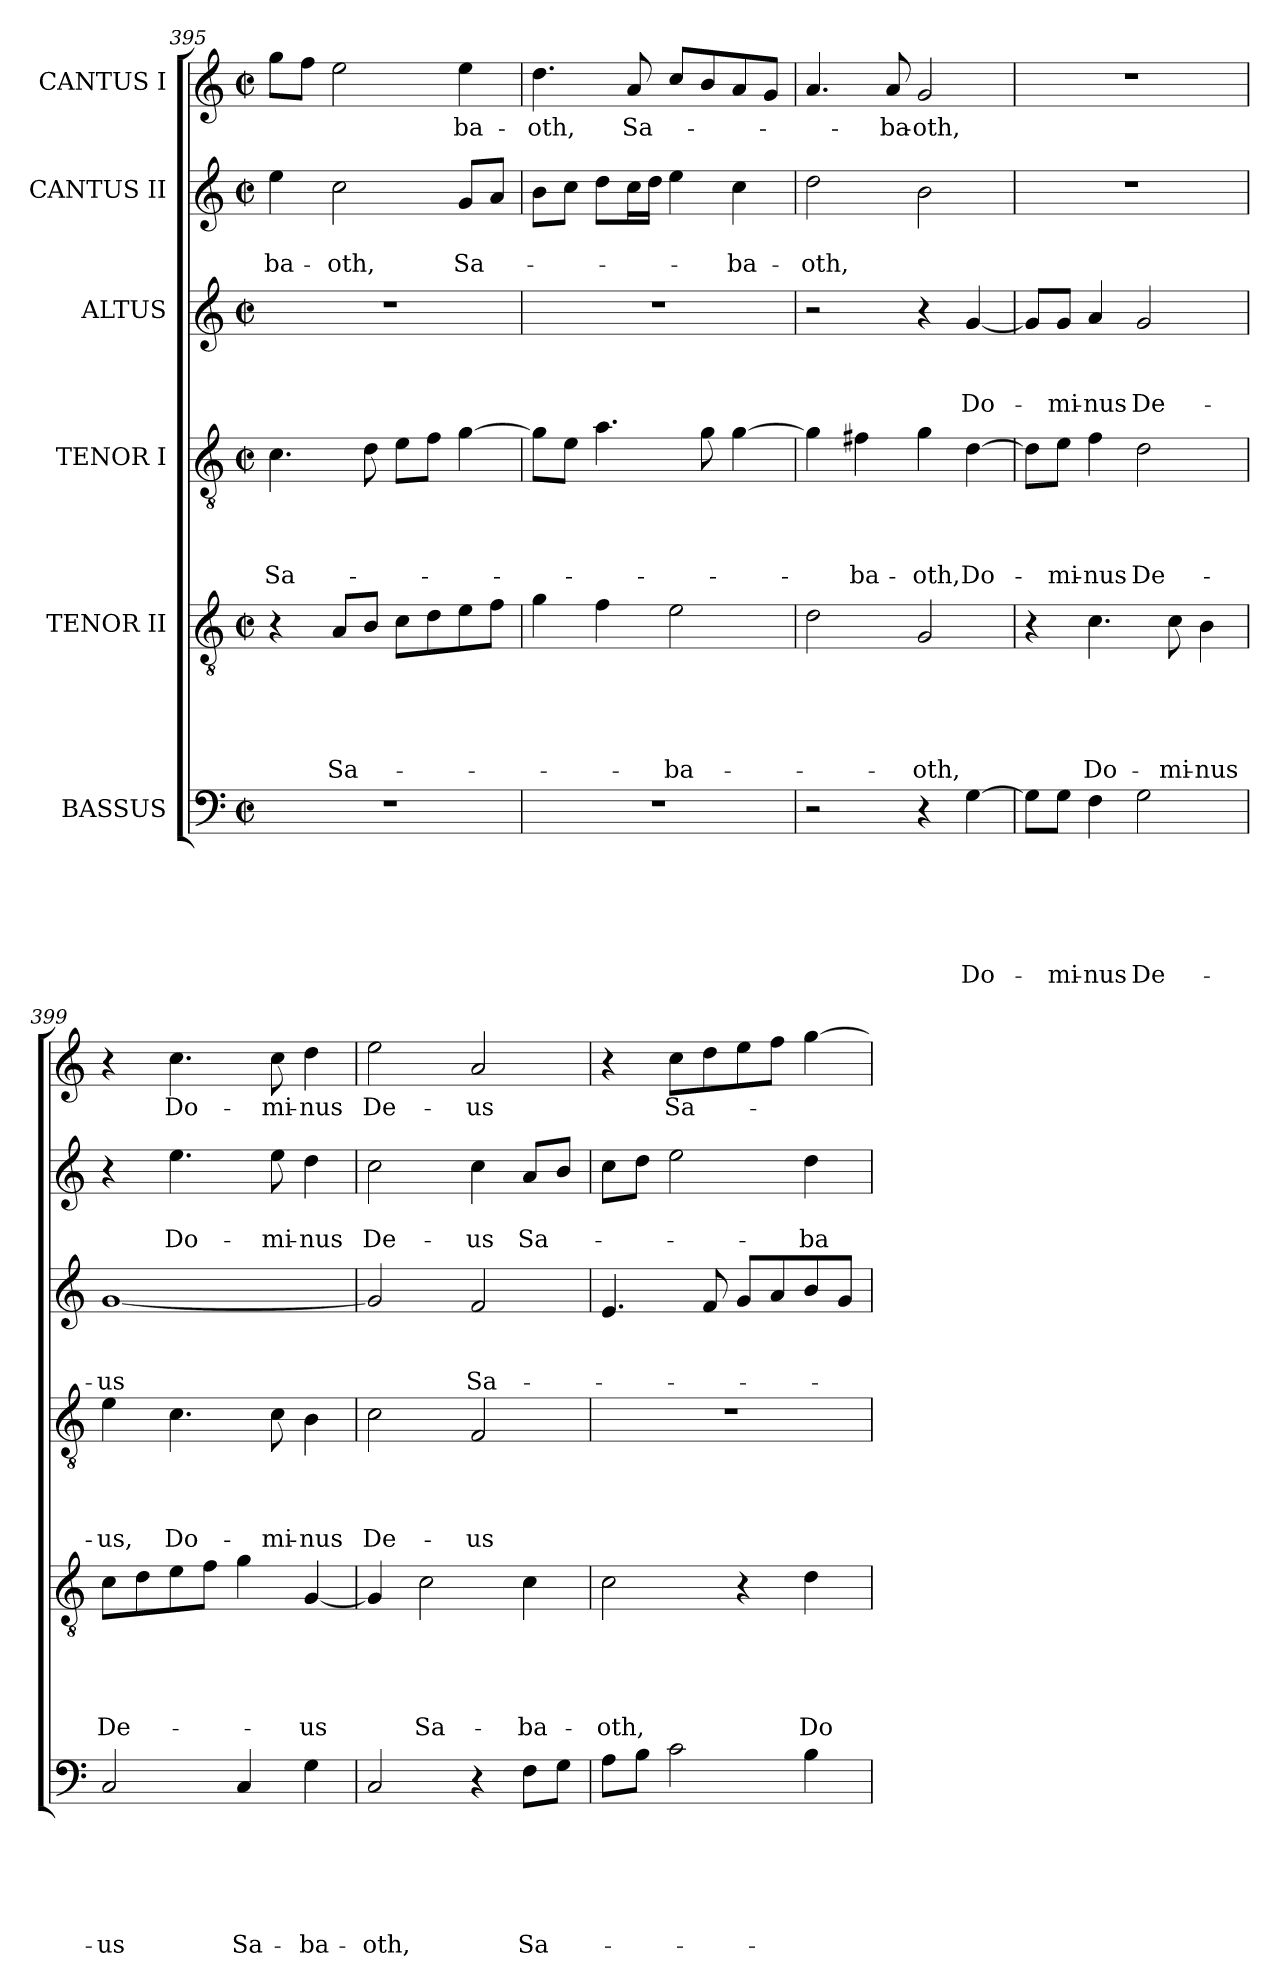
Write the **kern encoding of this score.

**kern	**text	**text	**text	**text	**text	**text	**kern	**text	**text	**text	**text	**text	**kern	**text	**text	**text	**text	**kern	**text	**text	**text	**kern	**text	**text	**kern	**text
*part6	*part6	*part6	*part6	*part6	*part6	*part6	*part5	*part5	*part5	*part5	*part5	*part5	*part4	*part4	*part4	*part4	*part4	*part3	*part3	*part3	*part3	*part2	*part2	*part2	*part1	*part1
*staff6	*staff6	*staff6	*staff6	*staff6	*staff6	*staff6	*staff5	*staff5	*staff5	*staff5	*staff5	*staff5	*staff4	*staff4	*staff4	*staff4	*staff4	*staff3	*staff3	*staff3	*staff3	*staff2	*staff2	*staff2	*staff1	*staff1
*I"BASSUS	*	*	*	*	*	*	*I"TENOR II	*	*	*	*	*	*I"TENOR I	*	*	*	*	*I"ALTUS	*	*	*	*I"CANTUS II	*	*	*I"CANTUS I	*
!!LO:LB:g=z
*clefF4	*	*	*	*	*	*	*clefGv2	*	*	*	*	*	*clefGv2	*	*	*	*	*clefG2	*	*	*	*clefG2	*	*	*clefG2	*
*k[]	*	*	*	*	*	*	*k[]	*	*	*	*	*	*k[]	*	*	*	*	*k[]	*	*	*	*k[]	*	*	*k[]	*
*C:	*	*	*	*	*	*	*C:	*	*	*	*	*	*C:	*	*	*	*	*C:	*	*	*	*C:	*	*	*C:	*
*M2/2	*	*	*	*	*	*	*M2/2	*	*	*	*	*	*M2/2	*	*	*	*	*M2/2	*	*	*	*M2/2	*	*	*M2/2	*
*met(c|)	*	*	*	*	*	*	*met(c|)	*	*	*	*	*	*met(c|)	*	*	*	*	*met(c|)	*	*	*	*met(c|)	*	*	*met(c|)	*
=395	=395	=395	=395	=395	=395	=395	=395	=395	=395	=395	=395	=395	=395	=395	=395	=395	=395	=395	=395	=395	=395	=395	=395	=395	=395	=395
1r	.	.	.	.	.	.	4r	.	.	.	.	.	4.c\	.	.	.	Sa-	1r	.	.	.	4ee\	.	-ba-	8gg\L	.
.	.	.	.	.	.	.	.	.	.	.	.	.	.	.	.	.	.	.	.	.	.	.	.	.	8ff\J	.
.	.	.	.	.	.	.	8A/L	.	.	.	.	Sa-	.	.	.	.	.	.	.	.	.	2cc\	.	-oth,	2ee\	.
.	.	.	.	.	.	.	8B/J	.	.	.	.	.	8d\	.	.	.	.	.	.	.	.	.	.	.	.	.
.	.	.	.	.	.	.	8c\L	.	.	.	.	.	8e\L	.	.	.	.	.	.	.	.	.	.	.	.	.
.	.	.	.	.	.	.	8d\	.	.	.	.	.	8f\J	.	.	.	.	.	.	.	.	.	.	.	.	.
.	.	.	.	.	.	.	8e\	.	.	.	.	.	[4g\	.	.	.	.	.	.	.	.	8g/L	.	Sa-	4ee\	-ba-
.	.	.	.	.	.	.	8f\J	.	.	.	.	.	.	.	.	.	.	.	.	.	.	8a/J	.	.	.	.
=396	=396	=396	=396	=396	=396	=396	=396	=396	=396	=396	=396	=396	=396	=396	=396	=396	=396	=396	=396	=396	=396	=396	=396	=396	=396	=396
1r	.	.	.	.	.	.	4g\	.	.	.	.	.	8g\L]	.	.	.	.	1r	.	.	.	8b\L	.	.	4.dd\	-oth,
.	.	.	.	.	.	.	.	.	.	.	.	.	8e\J	.	.	.	.	.	.	.	.	8cc\J	.	.	.	.
.	.	.	.	.	.	.	4f\	.	.	.	.	.	4.a\	.	.	.	.	.	.	.	.	8dd\L	.	.	.	.
.	.	.	.	.	.	.	.	.	.	.	.	.	.	.	.	.	.	.	.	.	.	16cc\L	.	.	8a/	Sa-
.	.	.	.	.	.	.	.	.	.	.	.	.	.	.	.	.	.	.	.	.	.	16dd\JJ	.	.	.	.
.	.	.	.	.	.	.	2e\	.	.	.	.	-ba-	.	.	.	.	.	.	.	.	.	4ee\	.	.	8cc/L	.
.	.	.	.	.	.	.	.	.	.	.	.	.	8g\	.	.	.	.	.	.	.	.	.	.	.	8b/	.
.	.	.	.	.	.	.	.	.	.	.	.	.	[4g\	.	.	.	.	.	.	.	.	4cc\	.	-ba-	8a/	.
.	.	.	.	.	.	.	.	.	.	.	.	.	.	.	.	.	.	.	.	.	.	.	.	.	8g/J	.
=397	=397	=397	=397	=397	=397	=397	=397	=397	=397	=397	=397	=397	=397	=397	=397	=397	=397	=397	=397	=397	=397	=397	=397	=397	=397	=397
2r	.	.	.	.	.	.	2d\	.	.	.	.	.	4g\]	.	.	.	.	2r	.	.	.	2dd\	.	-oth,	4.a/	.
.	.	.	.	.	.	.	.	.	.	.	.	.	4f#\	.	.	.	-ba-	.	.	.	.	.	.	.	.	.
.	.	.	.	.	.	.	.	.	.	.	.	.	.	.	.	.	.	.	.	.	.	.	.	.	8a/	-ba-
4r	.	.	.	.	.	.	2G/	.	.	.	.	-oth,	4g\	.	.	.	-oth,	4r	.	.	.	2b\	.	.	2g/	-oth,
[4G\	.	.	.	.	.	Do-	.	.	.	.	.	.	[4d\	.	.	.	Do-	[4g/	.	.	Do-	.	.	.	.	.
=398	=398	=398	=398	=398	=398	=398	=398	=398	=398	=398	=398	=398	=398	=398	=398	=398	=398	=398	=398	=398	=398	=398	=398	=398	=398	=398
8G\L]	.	.	.	.	.	.	4r	.	.	.	.	.	8d\L]	.	.	.	.	8g/L]	.	.	.	1r	.	.	1r	.
8G\J	.	.	.	.	.	-mi-	.	.	.	.	.	.	8e\J	.	.	.	-mi-	8g/J	.	.	-mi-	.	.	.	.	.
4F\	.	.	.	.	.	-nus	4.c\	.	.	.	.	Do-	4f\	.	.	.	-nus	4a/	.	.	-nus	.	.	.	.	.
2G\	.	.	.	.	.	De-	.	.	.	.	.	.	2d\	.	.	.	De-	2g/	.	.	De-	.	.	.	.	.
.	.	.	.	.	.	.	8c\	.	.	.	.	-mi-	.	.	.	.	.	.	.	.	.	.	.	.	.	.
.	.	.	.	.	.	.	4B\	.	.	.	.	-nus	.	.	.	.	.	.	.	.	.	.	.	.	.	.
=399	=399	=399	=399	=399	=399	=399	=399	=399	=399	=399	=399	=399	=399	=399	=399	=399	=399	=399	=399	=399	=399	=399	=399	=399	=399	=399
2C/	.	.	.	.	.	-us	8c\L	.	.	.	.	De-	4e\	.	.	.	-us,	[1g	.	.	-us	4r	.	.	4r	.
.	.	.	.	.	.	.	8d\	.	.	.	.	.	.	.	.	.	.	.	.	.	.	.	.	.	.	.
.	.	.	.	.	.	.	8e\	.	.	.	.	.	4.c\	.	.	.	Do-	.	.	.	.	4.ee\	.	Do-	4.cc\	Do-
.	.	.	.	.	.	.	8f\J	.	.	.	.	.	.	.	.	.	.	.	.	.	.	.	.	.	.	.
4C/	.	.	.	.	.	Sa-	4g\	.	.	.	.	.	.	.	.	.	.	.	.	.	.	.	.	.	.	.
.	.	.	.	.	.	.	.	.	.	.	.	.	8c\	.	.	.	-mi-	.	.	.	.	8ee\	.	-mi-	8cc\	-mi-
4G\	.	.	.	.	.	-ba-	[4G/	.	.	.	.	-us	4B\	.	.	.	-nus	.	.	.	.	4dd\	.	-nus	4dd\	-nus
!!LO:PB:g=z
=400	=400	=400	=400	=400	=400	=400	=400	=400	=400	=400	=400	=400	=400	=400	=400	=400	=400	=400	=400	=400	=400	=400	=400	=400	=400	=400
2C/	.	.	.	.	.	-oth,	4G/]	.	.	.	.	.	2c\	.	.	.	De-	2g/]	.	.	.	2cc\	.	De-	2ee\	De-
.	.	.	.	.	.	.	2c\	.	.	.	.	Sa-	.	.	.	.	.	.	.	.	.	.	.	.	.	.
4r	.	.	.	.	.	.	.	.	.	.	.	.	2F/	.	.	.	-us	2f/	.	.	Sa-	4cc\	.	-us	2a/	-us
8F\L	.	.	.	.	.	Sa-	4c\	.	.	.	.	-ba-	.	.	.	.	.	.	.	.	.	8a/L	.	Sa-	.	.
8G\J	.	.	.	.	.	.	.	.	.	.	.	.	.	.	.	.	.	.	.	.	.	8b/J	.	.	.	.
=401	=401	=401	=401	=401	=401	=401	=401	=401	=401	=401	=401	=401	=401	=401	=401	=401	=401	=401	=401	=401	=401	=401	=401	=401	=401	=401
8A\L	.	.	.	.	.	.	2c\	.	.	.	.	-oth,	1r	.	.	.	.	4.e/	.	.	.	8cc\L	.	.	4r	.
8B\J	.	.	.	.	.	.	.	.	.	.	.	.	.	.	.	.	.	.	.	.	.	8dd\J	.	.	.	.
2c\	.	.	.	.	.	.	.	.	.	.	.	.	.	.	.	.	.	.	.	.	.	2ee\	.	.	8cc\L	Sa-
.	.	.	.	.	.	.	.	.	.	.	.	.	.	.	.	.	.	8f/	.	.	.	.	.	.	8dd\	.
.	.	.	.	.	.	.	4r	.	.	.	.	.	.	.	.	.	.	8g/L	.	.	.	.	.	.	8ee\	.
.	.	.	.	.	.	.	.	.	.	.	.	.	.	.	.	.	.	8a/	.	.	.	.	.	.	8ff\J	.
4B\	.	.	.	.	.	.	4d\	.	.	.	.	Do-	.	.	.	.	.	8b/	.	.	.	4dd\	.	-ba-	[4gg\	.
.	.	.	.	.	.	.	.	.	.	.	.	.	.	.	.	.	.	8g/J	.	.	.	.	.	.	.	.
=	=	=	=	=	=	=	=	=	=	=	=	=	=	=	=	=	=	=	=	=	=	=	=	=	=	=
*-	*-	*-	*-	*-	*-	*-	*-	*-	*-	*-	*-	*-	*-	*-	*-	*-	*-	*-	*-	*-	*-	*-	*-	*-	*-	*-
